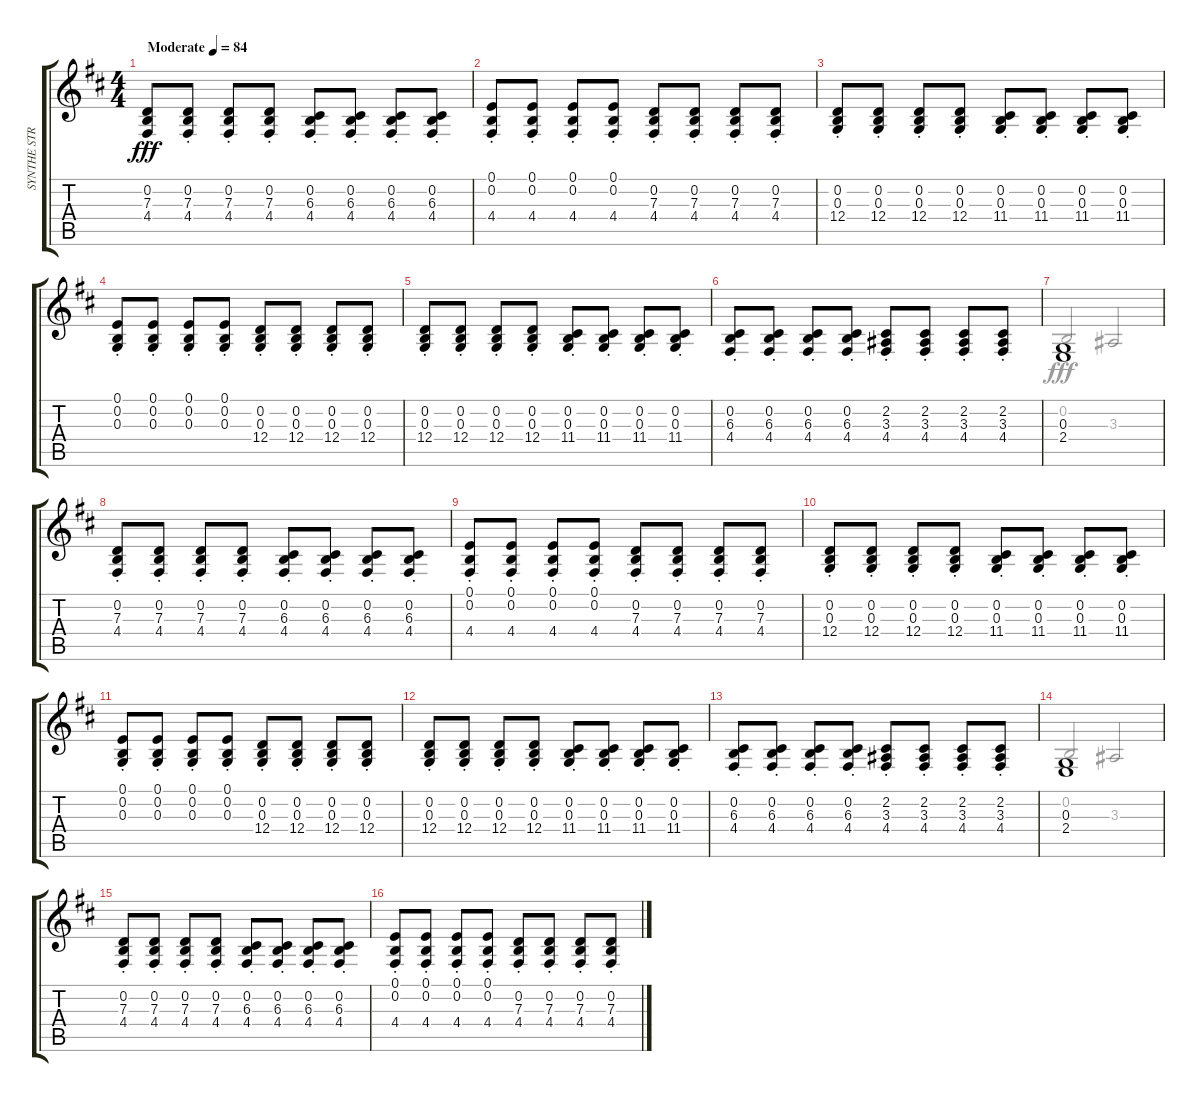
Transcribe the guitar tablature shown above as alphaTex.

\track ("SYNTHE STRINGS 1_1" "SYNTHE STR") {instrument stringensemble1}
\staff {score tabs}
\tuning (E4 B3 G3 D3 A2 E2) {hide}
\voice
\ts (4 4)
\tempo (84 "Moderate")
\clef g2
\ks d
(0.2{st} 7.3{st} 4.4{st}).8{dy fff instrument stringensemble1 beam Up} (0.2{st} 7.3{st} 4.4{st}).8{beam Up} (0.2{st} 7.3{st} 4.4{st}).8{beam Up} (0.2{st} 7.3{st} 4.4{st}).8{beam Up} (0.2{st} 6.3{st} 4.4{st}).8 (0.2{st} 6.3{st} 4.4{st}).8 (0.2{st} 6.3{st} 4.4{st}).8 (0.2{st} 6.3{st} 4.4{st}).8 |
(0.1{st} 0.2{st} 4.4{st}).8{beam Up} (0.1{st} 0.2{st} 4.4{st}).8{beam Up} (0.1{st} 0.2{st} 4.4{st}).8{beam Up} (0.1{st} 0.2{st} 4.4{st}).8{beam Up} (0.2{st} 7.3{st} 4.4{st}).8{beam Up} (0.2{st} 7.3{st} 4.4{st}).8{beam Up} (0.2{st} 7.3{st} 4.4{st}).8{beam Up} (0.2{st} 7.3{st} 4.4{st}).8{beam Up} |
(0.2{st} 0.3{st} 12.4{st}).8{beam Up} (0.2{st} 0.3{st} 12.4{st}).8{beam Up} (0.2{st} 0.3{st} 12.4{st}).8{beam Up} (0.2{st} 0.3{st} 12.4{st}).8{beam Up} (0.2{st} 0.3{st} 11.4{st}).8{beam Up} (0.2{st} 0.3{st} 11.4{st}).8{beam Up} (0.2{st} 0.3{st} 11.4{st}).8{beam Up} (0.2{st} 0.3{st} 11.4{st}).8{beam Up} |
(0.1{st} 0.2{st} 0.3{st}).8{beam Up} (0.1{st} 0.2{st} 0.3{st}).8{beam Up} (0.1{st} 0.2{st} 0.3{st}).8{beam Up} (0.1{st} 0.2{st} 0.3{st}).8{beam Up} (0.2{st} 0.3{st} 12.4{st}).8{beam Up} (0.2{st} 0.3{st} 12.4{st}).8{beam Up} (0.2{st} 0.3{st} 12.4{st}).8{beam Up} (0.2{st} 0.3{st} 12.4{st}).8{beam Up} |
(0.2{st} 0.3{st} 12.4{st}).8{beam Up} (0.2{st} 0.3{st} 12.4{st}).8{beam Up} (0.2{st} 0.3{st} 12.4{st}).8{beam Up} (0.2{st} 0.3{st} 12.4{st}).8{beam Up} (0.2{st} 0.3{st} 11.4{st}).8{beam Up} (0.2{st} 0.3{st} 11.4{st}).8{beam Up} (0.2{st} 0.3{st} 11.4{st}).8{beam Up} (0.2{st} 0.3{st} 11.4{st}).8{beam Up} |
(0.2{st} 6.3{st} 4.4{st}).8 (0.2{st} 6.3{st} 4.4{st}).8 (0.2{st} 6.3{st} 4.4{st}).8 (0.2{st} 6.3{st} 4.4{st}).8 (2.2{st} 3.3{st} 4.4{st}).8 (2.2{st} 3.3{st} 4.4{st}).8 (2.2{st} 3.3{st} 4.4{st}).8 (2.2{st} 3.3{st} 4.4{st}).8 |
(0.3 2.4).1 |
(0.2{st} 7.3{st} 4.4{st}).8{beam Up} (0.2{st} 7.3{st} 4.4{st}).8{beam Up} (0.2{st} 7.3{st} 4.4{st}).8{beam Up} (0.2{st} 7.3{st} 4.4{st}).8{beam Up} (0.2{st} 6.3{st} 4.4{st}).8 (0.2{st} 6.3{st} 4.4{st}).8 (0.2{st} 6.3{st} 4.4{st}).8 (0.2{st} 6.3{st} 4.4{st}).8 |
(0.1{st} 0.2{st} 4.4{st}).8{beam Up} (0.1{st} 0.2{st} 4.4{st}).8{beam Up} (0.1{st} 0.2{st} 4.4{st}).8{beam Up} (0.1{st} 0.2{st} 4.4{st}).8{beam Up} (0.2{st} 7.3{st} 4.4{st}).8{beam Up} (0.2{st} 7.3{st} 4.4{st}).8{beam Up} (0.2{st} 7.3{st} 4.4{st}).8{beam Up} (0.2{st} 7.3{st} 4.4{st}).8{beam Up} |
(0.2{st} 0.3{st} 12.4{st}).8{beam Up} (0.2{st} 0.3{st} 12.4{st}).8{beam Up} (0.2{st} 0.3{st} 12.4{st}).8{beam Up} (0.2{st} 0.3{st} 12.4{st}).8{beam Up} (0.2{st} 0.3{st} 11.4{st}).8{beam Up} (0.2{st} 0.3{st} 11.4{st}).8{beam Up} (0.2{st} 0.3{st} 11.4{st}).8{beam Up} (0.2{st} 0.3{st} 11.4{st}).8{beam Up} |
(0.1{st} 0.2{st} 0.3{st}).8{beam Up} (0.1{st} 0.2{st} 0.3{st}).8{beam Up} (0.1{st} 0.2{st} 0.3{st}).8{beam Up} (0.1{st} 0.2{st} 0.3{st}).8{beam Up} (0.2{st} 0.3{st} 12.4{st}).8{beam Up} (0.2{st} 0.3{st} 12.4{st}).8{beam Up} (0.2{st} 0.3{st} 12.4{st}).8{beam Up} (0.2{st} 0.3{st} 12.4{st}).8{beam Up} |
(0.2{st} 0.3{st} 12.4{st}).8{beam Up} (0.2{st} 0.3{st} 12.4{st}).8{beam Up} (0.2{st} 0.3{st} 12.4{st}).8{beam Up} (0.2{st} 0.3{st} 12.4{st}).8{beam Up} (0.2{st} 0.3{st} 11.4{st}).8{beam Up} (0.2{st} 0.3{st} 11.4{st}).8{beam Up} (0.2{st} 0.3{st} 11.4{st}).8{beam Up} (0.2{st} 0.3{st} 11.4{st}).8{beam Up} |
(0.2{st} 6.3{st} 4.4{st}).8 (0.2{st} 6.3{st} 4.4{st}).8 (0.2{st} 6.3{st} 4.4{st}).8 (0.2{st} 6.3{st} 4.4{st}).8 (2.2{st} 3.3{st} 4.4{st}).8 (2.2{st} 3.3{st} 4.4{st}).8 (2.2{st} 3.3{st} 4.4{st}).8 (2.2{st} 3.3{st} 4.4{st}).8 |
(0.3 2.4).1 |
(0.2{st} 7.3{st} 4.4{st}).8{beam Up} (0.2{st} 7.3{st} 4.4{st}).8{beam Up} (0.2{st} 7.3{st} 4.4{st}).8{beam Up} (0.2{st} 7.3{st} 4.4{st}).8{beam Up} (0.2{st} 6.3{st} 4.4{st}).8 (0.2{st} 6.3{st} 4.4{st}).8 (0.2{st} 6.3{st} 4.4{st}).8 (0.2{st} 6.3{st} 4.4{st}).8 |
(0.1{st} 0.2{st} 4.4{st}).8{beam Up} (0.1{st} 0.2{st} 4.4{st}).8{beam Up} (0.1{st} 0.2{st} 4.4{st}).8{beam Up} (0.1{st} 0.2{st} 4.4{st}).8{beam Up} (0.2{st} 7.3{st} 4.4{st}).8{beam Up} (0.2{st} 7.3{st} 4.4{st}).8{beam Up} (0.2{st} 7.3{st} 4.4{st}).8{beam Up} (0.2{st} 7.3{st} 4.4{st}).8{beam Up}
\voice
\clef g2
\ottava regular
\simile none
\ks d
|
|
|
|
|
|
0.2.2{beam Up} 3.3.2{beam Up} |
|
|
|
|
|
|
0.2.2{beam Up} 3.3.2{beam Up} |
|
